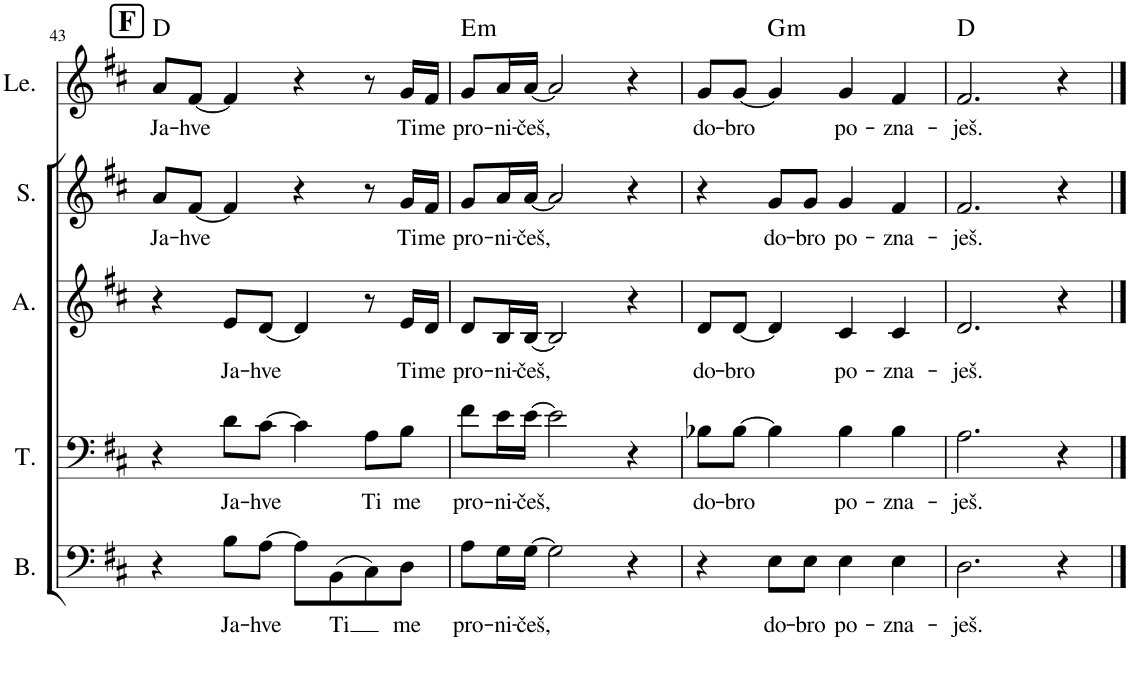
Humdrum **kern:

**kern	**text	**kern	**text	**kern	**text	**kern	**text	**kern	**text	**harte
*part5	*part5	*part4	*part4	*part3	*part3	*part2	*part2	*part1	*part1	*part1
*staff5	*staff5	*staff4	*staff4	*staff3	*staff3	*staff2	*staff2	*staff1	*staff1	*
*I"Bass	*	*I"Tenor	*	*I"Alto	*	*I"Soprano	*	*I"Lead	*	*
*I'B.	*	*I'T.	*	*I'A.	*	*I'S.	*	*I'Le.	*	*
!!LO:PB:g=z
*clefF4	*	*clefF4	*	*clefG2	*	*clefG2	*	*clefG2	*	*
*k[f#c#]	*	*k[f#c#]	*	*k[f#c#]	*	*k[f#c#]	*	*k[f#c#]	*	*
*M4/4	*	*M4/4	*	*M4/4	*	*M4/4	*	*M4/4	*	*
!!LO:REH:place=s1:a:B:cj:fs=14:t=F
=43	=43	=43	=43	=43	=43	=43	=43	=43	=43	=43
!	!	!	!	!	!	!	!LO:LY:b	!	!LO:LY:b	!
4r	.	4r	.	4r	.	8a/L	Ja-	8a/L	Ja-	D:maj
!	!	!	!	!	!	!	!LO:LY:b	!	!LO:LY:b	!
.	.	.	.	.	.	[8f#/J	-hve	[8f#/J	-hve	.
!	!LO:LY:b	!	!LO:LY:b	!	!LO:LY:b	!	!	!	!	!
8B\L	Ja-	8d\L	Ja-	8e/L	Ja-	4f#/]	.	4f#/]	.	.
!	!LO:LY:b	!	!LO:LY:b	!	!LO:LY:b	!	!	!	!	!
[8A\J	-hve	[8c#\J	-hve	[8d/J	-hve	.	.	.	.	.
8A\L]	.	4c#\]	.	4d/]	.	4r	.	4r	.	.
!	!LO:LY:b	!	!	!	!	!	!	!	!	!
(8BB\	Ti	.	.	.	.	.	.	.	.	.
!	!	!	!LO:LY:b	!	!	!	!	!	!	!
8C#\)	.	8A\L	Ti	8r	.	8r	.	8r	.	.
!	!LO:LY:b	!	!LO:LY:b	!	!LO:LY:b	!	!LO:LY:b	!	!LO:LY:b	!
8D\J	me	8B\J	me	16e/LL	Ti	16g/LL	Ti	16g/LL	Ti	.
!	!	!	!	!	!LO:LY:b	!	!LO:LY:b	!	!LO:LY:b	!
.	.	.	.	16d/JJ	me	16f#/JJ	me	16f#/JJ	me	.
=44	=44	=44	=44	=44	=44	=44	=44	=44	=44	=44
!	!LO:LY:b	!	!LO:LY:b	!	!LO:LY:b	!	!LO:LY:b	!	!LO:LY:b	!LO:H:kt=m
8A\L	pro-	8f#\L	pro-	8d/L	pro-	8g/L	pro-	8g/L	pro-	E:min
!	!LO:LY:b	!	!LO:LY:b	!	!LO:LY:b	!	!LO:LY:b	!	!LO:LY:b	!
16G\L	-ni-	16e\L	-ni-	16B/L	-ni-	16a/L	-ni-	16a/L	-ni-	.
!	!LO:LY:b	!	!LO:LY:b	!	!LO:LY:b	!	!LO:LY:b	!	!LO:LY:b	!
[16G\JJ	-češ,	[16e\JJ	-češ,	[16B/JJ	-češ,	[16a/JJ	-češ,	[16a/JJ	-češ,	.
2G\]	.	2e\]	.	2B/]	.	2a/]	.	2a/]	.	.
4r	.	4r	.	4r	.	4r	.	4r	.	.
=45	=45	=45	=45	=45	=45	=45	=45	=45	=45	=45
!	!	!	!LO:LY:b	!	!LO:LY:b	!	!	!	!LO:LY:b	!
4r	.	8B-X\L	do-	8d/L	do-	4r	.	8g/L	do-	.
!	!	!	!LO:LY:b	!	!LO:LY:b	!	!	!	!LO:LY:b	!
.	.	[8B-\J	-bro	[8d/J	-bro	.	.	[8g/J	-bro	.
!	!LO:LY:b	!	!	!	!	!	!LO:LY:b	!	!	!LO:H:kt=m
8E\L	do-	4B-\]	.	4d/]	.	8g/L	do-	4g/]	.	G:min
!	!LO:LY:b	!	!	!	!	!	!LO:LY:b	!	!	!
8E\J	-bro	.	.	.	.	8g/J	-bro	.	.	.
!	!LO:LY:b	!	!LO:LY:b	!	!LO:LY:b	!	!LO:LY:b	!	!LO:LY:b	!
4E\	po-	4B-\	po-	4c#/	po-	4g/	po-	4g/	po-	.
!	!LO:LY:b	!	!LO:LY:b	!	!LO:LY:b	!	!LO:LY:b	!	!LO:LY:b	!
4E\	-zna-	4B-\	-zna-	4c#/	-zna-	4f#/	-zna-	4f#/	-zna-	.
=46	=46	=46	=46	=46	=46	=46	=46	=46	=46	=46
!	!LO:LY:b	!	!LO:LY:b	!	!LO:LY:b	!	!LO:LY:b	!	!LO:LY:b	!
2.D\	-ješ.	2.A\	-ješ.	2.d/	-ješ.	2.f#/	-ješ.	2.f#/	-ješ.	D:maj
4r	.	4r	.	4r	.	4r	.	4r	.	.
==	==	==	==	==	==	==	==	==	==	==
*-	*-	*-	*-	*-	*-	*-	*-	*-	*-	*-
